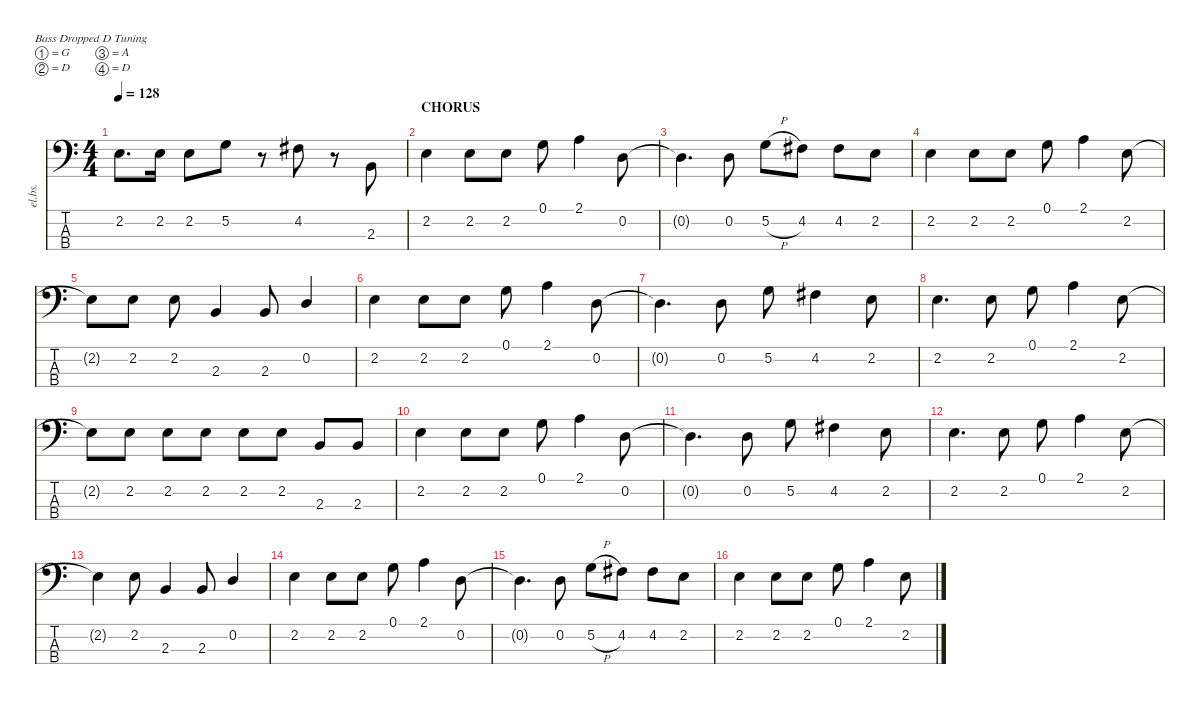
\defaultSystemsLayout 4
\hideDynamics
\bracketExtendMode nobrackets
\otherSystemsTrackNameOrientation horizontal
\track ("Bass" "el.bs.") {defaultSystemsLayout 8 instrument electricbassfinger}
\staff {score tabs}
\tuning (G2 D2 A1 D1)
\ts (4 4)
\tempo 128
\clef f4
\ks c
2.2.8{d dy f beam Down} 2.2.16{beam Down} 2.2.8{beam Down} 5.2.8{beam Down} r.8{beam Down} 4.2{acc #}.8{beam Down} r.8{beam Down} 2.3.8{beam Up} |
\section ("" "CHORUS")
2.2.4{beam Down} 2.2.8{beam Down} 2.2.8{beam Down} 0.1.8{beam Down} 2.1.4{beam Down} 0.2.8{beam Down} |
0.2{t}.4{d beam Down} 0.2.8{beam Down} 5.2{h}.8{beam Down} 4.2{acc #}.8{beam Down} 4.2{acc #}.8{beam Down} 2.2.8{beam Down} |
2.2.4{beam Down} 2.2.8{beam Down} 2.2.8{beam Down} 0.1.8{beam Down} 2.1.4{beam Down} 2.2.8{beam Down} |
2.2{t}.8{beam Down} 2.2.8{beam Down} 2.2.8{beam Down} 2.3.4{beam Up} 2.3.8{beam Up} 0.2.4{beam Up} |
2.2.4{beam Down} 2.2.8{beam Down} 2.2.8{beam Down} 0.1.8{beam Down} 2.1.4{beam Down} 0.2.8{beam Down} |
0.2{t}.4{d beam Down} 0.2.8{beam Down} 5.2.8{beam Down} 4.2{acc #}.4{beam Down} 2.2.8{beam Down} |
2.2.4{d beam Down} 2.2.8{beam Down} 0.1.8{beam Down} 2.1.4{beam Down} 2.2.8{beam Down} |
2.2{t}.8{beam Down} 2.2.8{beam Down} 2.2.8{beam Down} 2.2.8{beam Down} 2.2.8{beam Down} 2.2.8{beam Down} 2.3.8{beam Up} 2.3.8{beam Up} |
2.2.4{beam Down} 2.2.8{beam Down} 2.2.8{beam Down} 0.1.8{beam Down} 2.1.4{beam Down} 0.2.8{beam Down} |
0.2{t}.4{d beam Down} 0.2.8{beam Down} 5.2.8{beam Down} 4.2{acc #}.4{beam Down} 2.2.8{beam Down} |
2.2.4{d beam Down} 2.2.8{beam Down} 0.1.8{beam Down} 2.1.4{beam Down} 2.2.8{beam Down} |
2.2{t}.4{beam Down} 2.2.8{beam Down} 2.3.4{beam Up} 2.3.8{beam Up} 0.2.4{beam Up} |
2.2.4{beam Down} 2.2.8{beam Down} 2.2.8{beam Down} 0.1.8{beam Down} 2.1.4{beam Down} 0.2.8{beam Down} |
0.2{t}.4{d beam Down} 0.2.8{beam Down} 5.2{h}.8{beam Down} 4.2{acc #}.8{beam Down} 4.2{acc #}.8{beam Down} 2.2.8{beam Down} |
2.2.4{beam Down} 2.2.8{beam Down} 2.2.8{beam Down} 0.1.8{beam Down} 2.1.4{beam Down} 2.2.8{beam Down}
